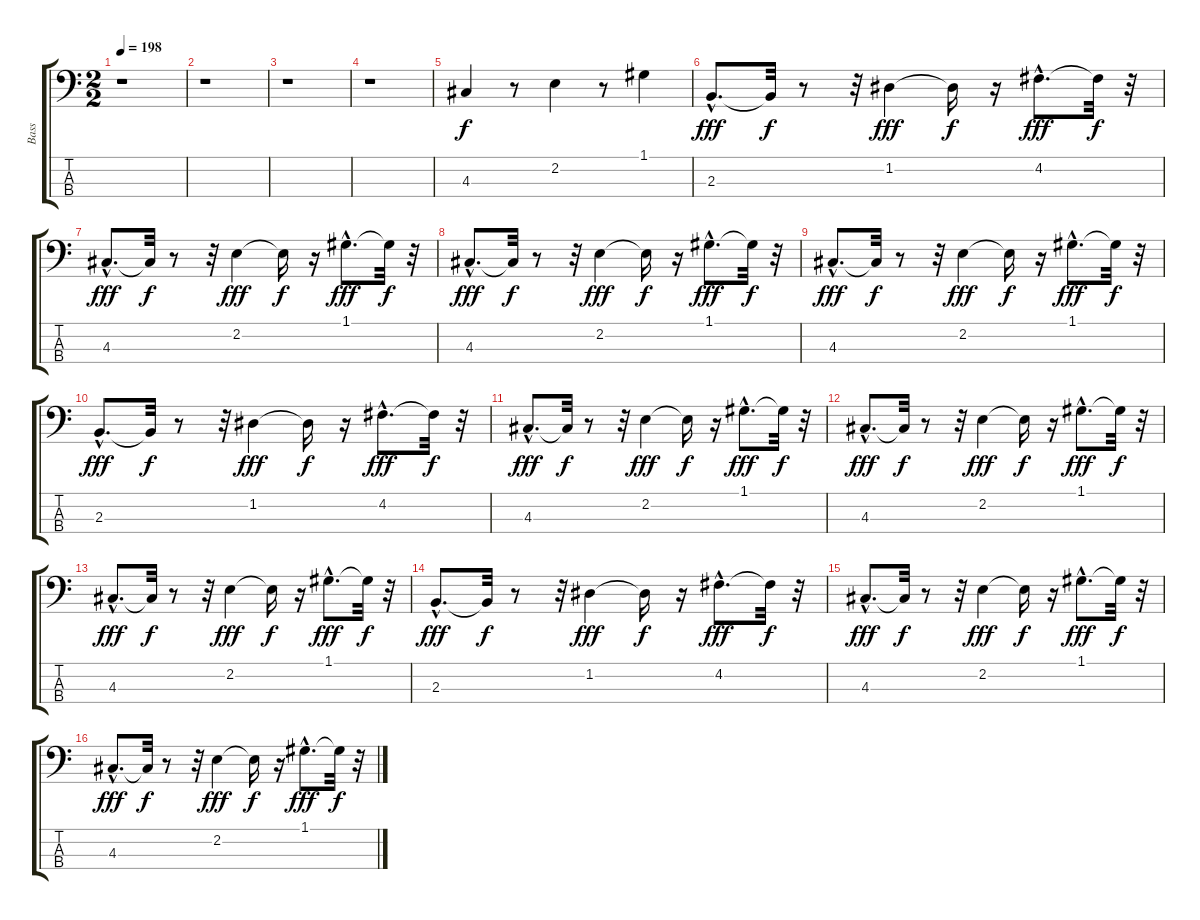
\track ("Bass" "Bass") {instrument fretlessbass}
\staff {score tabs}
\tuning (G2 D2 A1 E1) {hide}
\ts (2 2)
\tempo 198
\clef f4
\ks c
r.1{dy f instrument fretlessbass} |
r.1 |
r.1 |
r.1 |
4.3.4 r.8 2.2.4 r.8 1.1.4 |
2.3{hac}.8{d dy fff} 2.3{t}.32{dy f} r.8 r.32 1.2.4{dy fff} 1.2{t}.16{dy f} r.16 4.2{hac}.8{d dy fff} 4.2{t}.32{dy f} r.32 |
4.3{hac}.8{d dy fff} 4.3{t}.32{dy f} r.8 r.32 2.2.4{dy fff} 2.2{t}.16{dy f} r.16 1.1{hac}.8{d dy fff} 1.1{t}.32{dy f} r.32 |
4.3{hac}.8{d dy fff} 4.3{t}.32{dy f} r.8 r.32 2.2.4{dy fff} 2.2{t}.16{dy f} r.16 1.1{hac}.8{d dy fff} 1.1{t}.32{dy f} r.32 |
4.3{hac}.8{d dy fff} 4.3{t}.32{dy f} r.8 r.32 2.2.4{dy fff} 2.2{t}.16{dy f} r.16 1.1{hac}.8{d dy fff} 1.1{t}.32{dy f} r.32 |
2.3{hac}.8{d dy fff} 2.3{t}.32{dy f} r.8 r.32 1.2.4{dy fff} 1.2{t}.16{dy f} r.16 4.2{hac}.8{d dy fff} 4.2{t}.32{dy f} r.32 |
4.3{hac}.8{d dy fff} 4.3{t}.32{dy f} r.8 r.32 2.2.4{dy fff} 2.2{t}.16{dy f} r.16 1.1{hac}.8{d dy fff} 1.1{t}.32{dy f} r.32 |
4.3{hac}.8{d dy fff} 4.3{t}.32{dy f} r.8 r.32 2.2.4{dy fff} 2.2{t}.16{dy f} r.16 1.1{hac}.8{d dy fff} 1.1{t}.32{dy f} r.32 |
4.3{hac}.8{d dy fff} 4.3{t}.32{dy f} r.8 r.32 2.2.4{dy fff} 2.2{t}.16{dy f} r.16 1.1{hac}.8{d dy fff} 1.1{t}.32{dy f} r.32 |
2.3{hac}.8{d dy fff} 2.3{t}.32{dy f} r.8 r.32 1.2.4{dy fff} 1.2{t}.16{dy f} r.16 4.2{hac}.8{d dy fff} 4.2{t}.32{dy f} r.32 |
4.3{hac}.8{d dy fff} 4.3{t}.32{dy f} r.8 r.32 2.2.4{dy fff} 2.2{t}.16{dy f} r.16 1.1{hac}.8{d dy fff} 1.1{t}.32{dy f} r.32 |
4.3{hac}.8{d dy fff} 4.3{t}.32{dy f} r.8 r.32 2.2.4{dy fff} 2.2{t}.16{dy f} r.16 1.1{hac}.8{d dy fff} 1.1{t}.32{dy f} r.32
